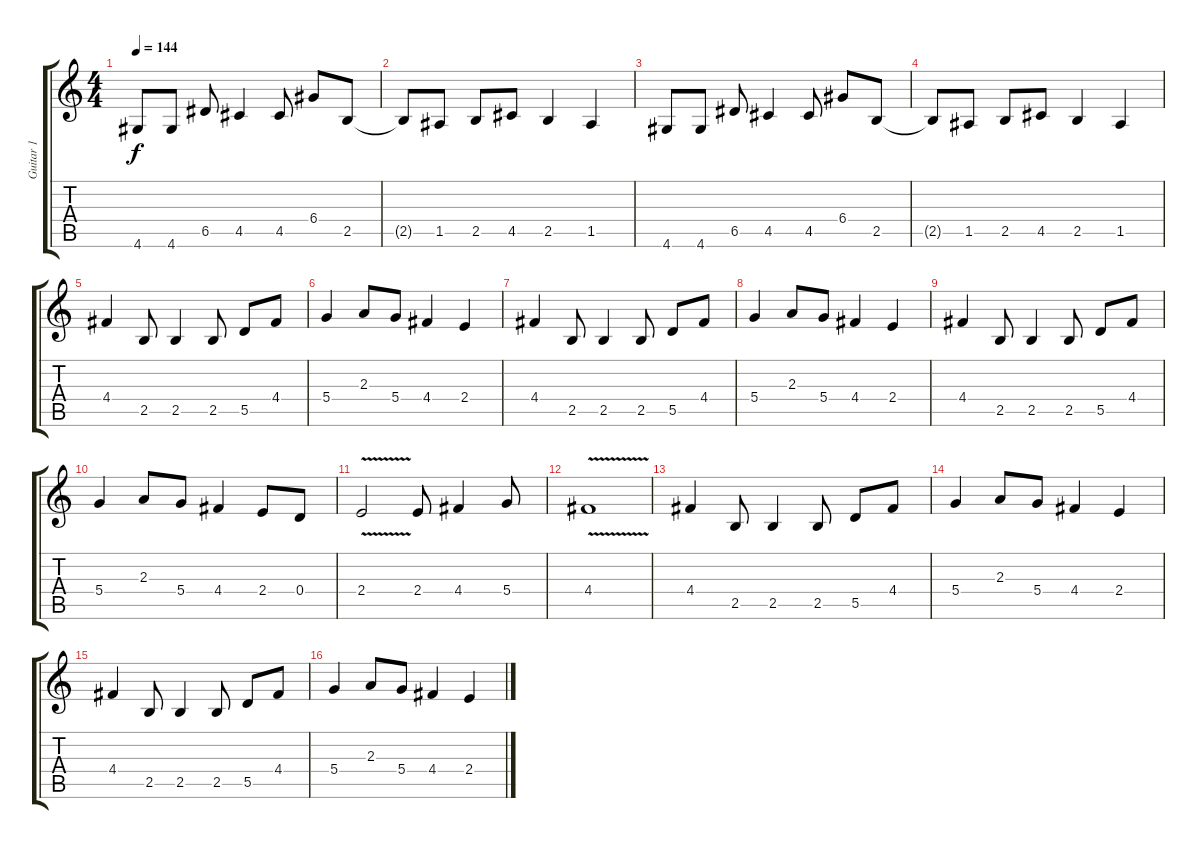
\track ("Guitar 1" "Guitar 1") {instrument distortionguitar}
\staff {score tabs}
\tuning (E4 B3 G3 D3 A2 E2) {hide}
\ts (4 4)
\tempo 144
\clef g2
\ks c
4.6.8{dy f} 4.6.8 6.5.8 4.5.4 4.5.8 6.4.8 2.5.8 |
2.5{t}.8 1.5.8 2.5.8 4.5.8 2.5.4 1.5.4 |
4.6.8 4.6.8 6.5.8 4.5.4 4.5.8 6.4.8 2.5.8 |
2.5{t}.8 1.5.8 2.5.8 4.5.8 2.5.4 1.5.4 |
4.4.4 2.5.8 2.5.4 2.5.8 5.5.8 4.4.8 |
5.4.4 2.3.8 5.4.8 4.4.4 2.4.4 |
4.4.4 2.5.8 2.5.4 2.5.8 5.5.8 4.4.8 |
5.4.4 2.3.8 5.4.8 4.4.4 2.4.4 |
4.4.4 2.5.8 2.5.4 2.5.8 5.5.8 4.4.8 |
5.4.4 2.3.8 5.4.8 4.4.4 2.4.8 0.4.8 |
2.4{v}.2 2.4.8 4.4.4 5.4.8 |
4.4{v}.1 |
4.4.4 2.5.8 2.5.4 2.5.8 5.5.8 4.4.8 |
5.4.4 2.3.8 5.4.8 4.4.4 2.4.4 |
4.4.4 2.5.8 2.5.4 2.5.8 5.5.8 4.4.8 |
5.4.4 2.3.8 5.4.8 4.4.4 2.4.4
